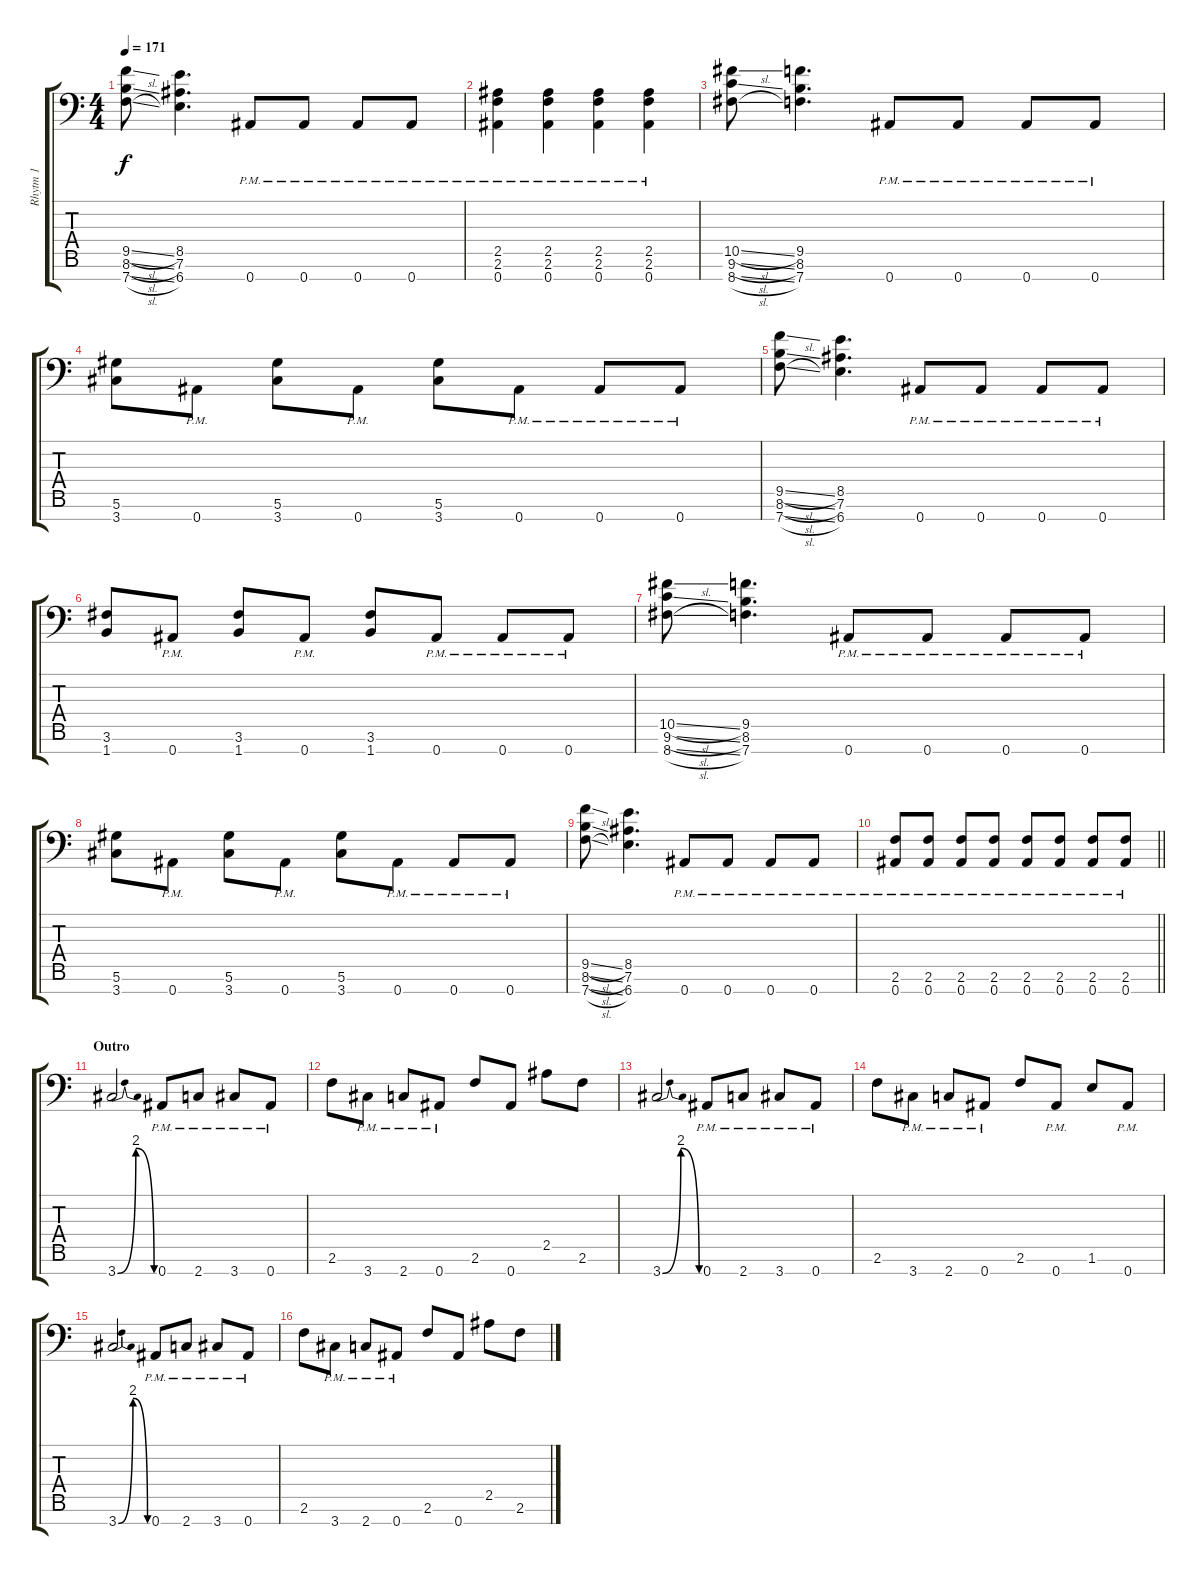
\track ("Rhytm 1" "Rhytm 1") {instrument distortionguitar}
\staff {score tabs}
\tuning (Eb4 Bb3 Gb3 Db3 Ab2 Eb2 Bb1) {hide}
\ts (4 4)
\tempo 171
\clef f4
\ks c
(9.5{sl} 8.6{sl} 7.7{sl}).8{dy f} (8.5 7.6 6.7).4{d} 0.7{pm}.8 0.7{pm}.8 0.7{pm}.8 0.7{pm}.8 |
(2.5{pm} 2.6 0.7).4 (2.5{pm} 2.6 0.7).4 (2.5{pm} 2.6 0.7).4 (2.5{pm} 2.6 0.7).4 |
(10.5{sl} 9.6{sl} 8.7{sl}).8 (9.5 8.6 7.7).4{d} 0.7{pm}.8 0.7{pm}.8 0.7{pm}.8 0.7{pm}.8 |
(5.6 3.7).8 0.7{pm}.8 (5.6 3.7).8 0.7{pm}.8 (5.6 3.7).8 0.7{pm}.8 0.7{pm}.8 0.7{pm}.8 |
(9.5{sl} 8.6{sl} 7.7{sl}).8 (8.5 7.6 6.7).4{d} 0.7{pm}.8 0.7{pm}.8 0.7{pm}.8 0.7{pm}.8 |
(3.6 1.7).8 0.7{pm}.8 (3.6 1.7).8 0.7{pm}.8 (3.6 1.7).8 0.7{pm}.8 0.7{pm}.8 0.7{pm}.8 |
(10.5{sl} 9.6{sl} 8.7{sl}).8 (9.5 8.6 7.7).4{d} 0.7{pm}.8 0.7{pm}.8 0.7{pm}.8 0.7{pm}.8 |
(5.6 3.7).8 0.7{pm}.8 (5.6 3.7).8 0.7{pm}.8 (5.6 3.7).8 0.7{pm}.8 0.7{pm}.8 0.7{pm}.8 |
(9.5{sl} 8.6{sl} 7.7{sl}).8 (8.5 7.6 6.7).4{d} 0.7{pm}.8 0.7{pm}.8 0.7{pm}.8 0.7{pm}.8 |
\barLineRight lightlight
(2.6 0.7{pm}).8 (2.6 0.7{pm}).8 (2.6 0.7{pm}).8 (2.6 0.7{pm}).8 (2.6 0.7{pm}).8 (2.6 0.7{pm}).8 (2.6 0.7{pm}).8 (2.6 0.7{pm}).8 |
\section ("" "Outro")
3.7{be (bendrelease 0 0 15 8 45 8 60 0)}.2 0.7{pm}.8 2.7{pm}.8 3.7{pm}.8 0.7{pm}.8 |
2.6.8 3.7{pm}.8 2.7{pm}.8 0.7{pm}.8 2.6.8 0.7.8 2.5.8 2.6.8 |
3.7{be (bendrelease 0 0 15 8 45 8 60 0)}.2 0.7{pm}.8 2.7{pm}.8 3.7{pm}.8 0.7{pm}.8 |
2.6.8 3.7{pm}.8 2.7{pm}.8 0.7{pm}.8 2.6.8 0.7{pm}.8 1.6.8 0.7{pm}.8 |
3.7{be (bendrelease 0 0 15 8 45 8 60 0)}.2 0.7{pm}.8 2.7{pm}.8 3.7{pm}.8 0.7{pm}.8 |
2.6.8 3.7{pm}.8 2.7{pm}.8 0.7{pm}.8 2.6.8 0.7.8 2.5.8 2.6.8
